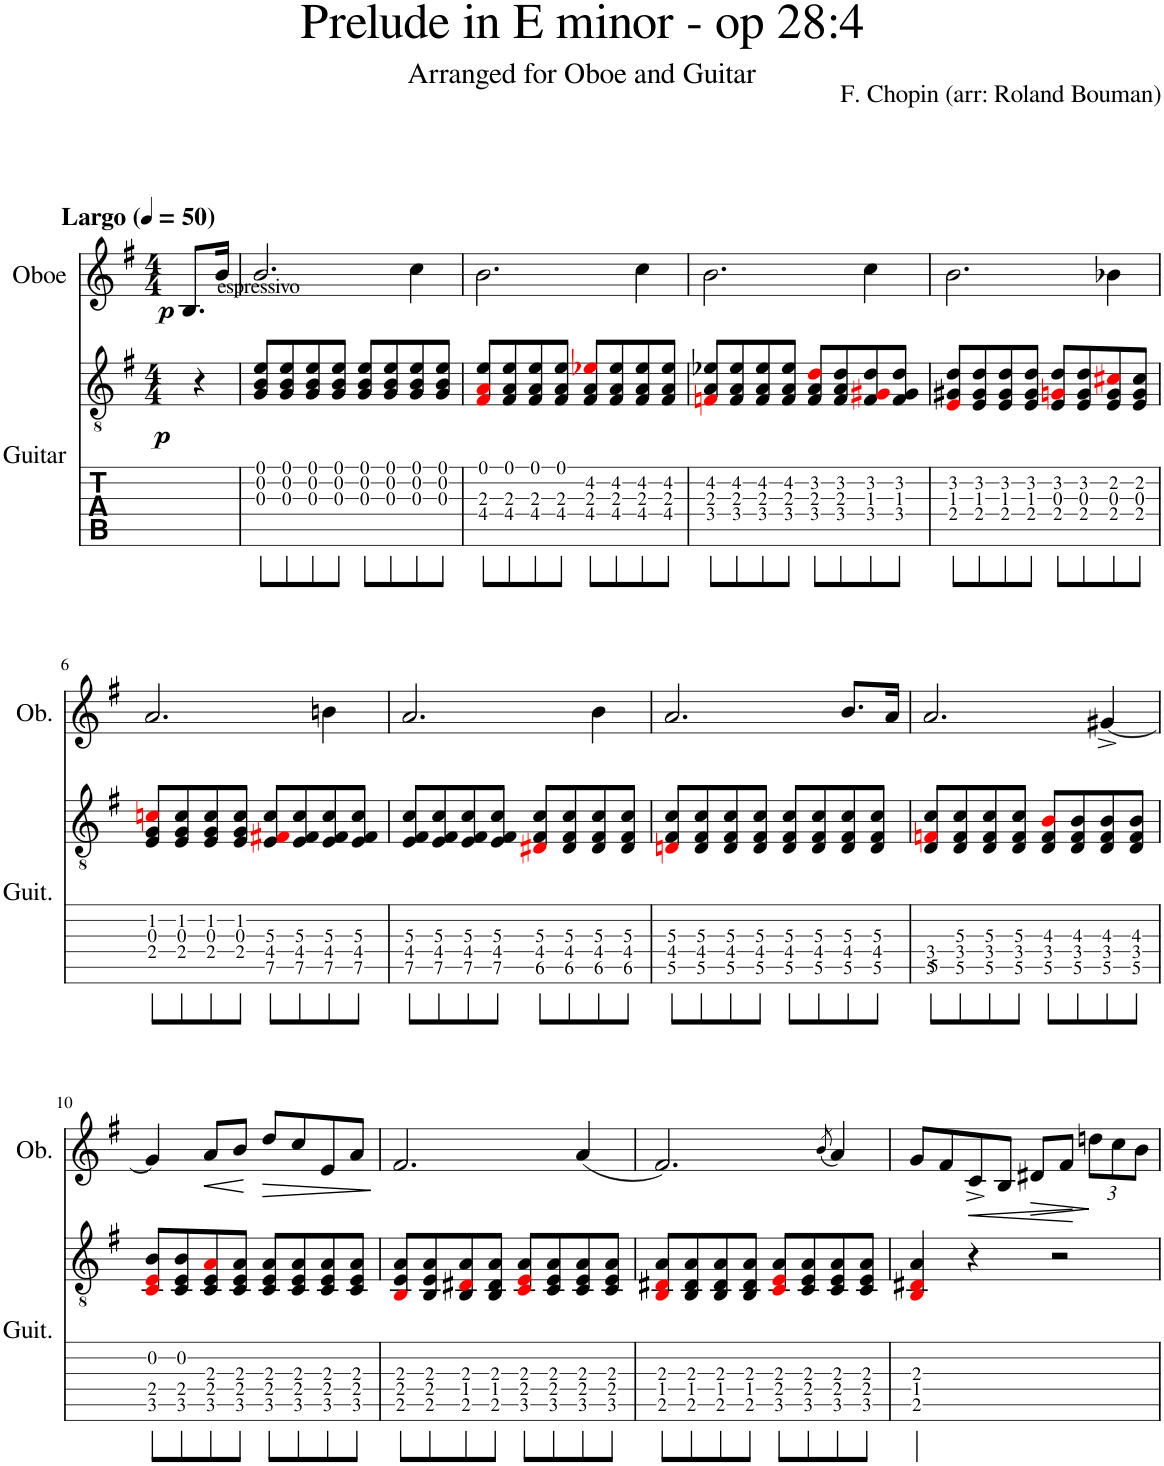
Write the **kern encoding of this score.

**kern	**kern	**dynam	**kern	**dynam
*part2	*part2	*part2	*part1	*part1
*staff3	*staff2	*staff2/3	*staff1	*staff1
*I"Guitar	*	*	*I"Oboe	*
*I'Guit.	*	*	*I'Ob.	*
*stria6	*	*	*	*
*	*clefGv2	*	*clefG2	*
*k[f#]	*k[f#]	*	*k[f#]	*
*M4/4	*M4/4	*	*M4/4	*
*MM50	*MM50	*	*MM50	*
=1	=1	=1	=1	=1
!	!	!	!LO:TX:a:B:t=Largo	!
!	!	!	!LO:TX:a:t=espressivo	!
!	!	!LO:DY:b	!	!LO:DY:b
4r	4r	p	8.B/L	p
.	.	.	16b/Jk	.
=2	=2	=2	=2	=2
8G\ 8B\ 8e\L	8G/ 8B/ 8e/L	.	2.b/	.
8G\ 8B\ 8e\	8G/ 8B/ 8e/	.	.	.
8G\ 8B\ 8e\	8G/ 8B/ 8e/	.	.	.
8G\ 8B\ 8e\J	8G/ 8B/ 8e/J	.	.	.
8G\ 8B\ 8e\L	8G/ 8B/ 8e/L	.	.	.
8G\ 8B\ 8e\	8G/ 8B/ 8e/	.	.	.
8G\ 8B\ 8e\	8G/ 8B/ 8e/	.	4cc\	.
8G\ 8B\ 8e\J	8G/ 8B/ 8e/J	.	.	.
=3	=3	=3	=3	=3
8F#\ 8A\ 8e\L	8F#i/ 8Ai/ 8e/L	.	2.b\	.
8F#\ 8A\ 8e\	8F#/ 8A/ 8e/	.	.	.
8F#\ 8A\ 8e\	8F#/ 8A/ 8e/	.	.	.
8F#\ 8A\ 8e\J	8F#/ 8A/ 8e/J	.	.	.
8F#\ 8A\ 8e-\L	8F#/ 8A/ 8e-Xi/L	.	.	.
8F#\ 8A\ 8e-\	8F#/ 8A/ 8e-/	.	.	.
8F#\ 8A\ 8e-\	8F#/ 8A/ 8e-/	.	4cc\	.
8F#\ 8A\ 8e-\J	8F#/ 8A/ 8e-/J	.	.	.
=4	=4	=4	=4	=4
8F\ 8A\ 8e-\L	8Fni/ 8A/ 8e-X/L	.	2.b\	.
8F\ 8A\ 8e-\	8F/ 8A/ 8e-/	.	.	.
8F\ 8A\ 8e-\	8F/ 8A/ 8e-/	.	.	.
8F\ 8A\ 8e-\J	8F/ 8A/ 8e-/J	.	.	.
8F\ 8A\ 8d\L	8F/ 8A/ 8di/L	.	.	.
8F\ 8A\ 8d\	8F/ 8A/ 8d/	.	.	.
8F\ 8G#\ 8d\	8F/ 8G#Xi/ 8d/	.	4cc\	.
8F\ 8G#\ 8d\J	8F/ 8G#/ 8d/J	.	.	.
=5	=5	=5	=5	=5
8E\ 8G#\ 8d\L	8Ei/ 8G#X/ 8d/L	.	2.b\	.
8E\ 8G#\ 8d\	8E/ 8G#/ 8d/	.	.	.
8E\ 8G#\ 8d\	8E/ 8G#/ 8d/	.	.	.
8E\ 8G#\ 8d\J	8E/ 8G#/ 8d/J	.	.	.
8E\ 8G\ 8d\L	8E/ 8Gni/ 8d/L	.	.	.
8E\ 8G\ 8d\	8E/ 8G/ 8d/	.	.	.
8E\ 8G\ 8c#\	8E/ 8G/ 8c#Xi/	.	4b-X\	.
8E\ 8G\ 8c#\J	8E/ 8G/ 8c#/J	.	.	.
!!LO:LB:g=z
=6	=6	=6	=6	=6
8E\ 8G\ 8cn\L	8E/ 8G/ 8cni/L	.	2.a/	.
8E\ 8G\ 8c\	8E/ 8G/ 8c/	.	.	.
8E\ 8G\ 8c\	8E/ 8G/ 8c/	.	.	.
8E\ 8G\ 8c\J	8E/ 8G/ 8c/J	.	.	.
8E\ 8F#X\ 8c\L	8E/ 8F#Xi/ 8c/L	.	.	.
8E\ 8F#\ 8c\	8E/ 8F#/ 8c/	.	.	.
8E\ 8F#\ 8c\	8E/ 8F#/ 8c/	.	4bn\	.
8E\ 8F#\ 8c\J	8E/ 8F#/ 8c/J	.	.	.
=7	=7	=7	=7	=7
8E\ 8F#\ 8c\L	8E/ 8F#/ 8c/L	.	2.a/	.
8E\ 8F#\ 8c\	8E/ 8F#/ 8c/	.	.	.
8E\ 8F#\ 8c\	8E/ 8F#/ 8c/	.	.	.
8E\ 8F#\ 8c\J	8E/ 8F#/ 8c/J	.	.	.
8D#\ 8F#\ 8c\L	8D#Xi/ 8F#/ 8c/L	.	.	.
8D#X\ 8F#\ 8c\	8D#/ 8F#/ 8c/	.	.	.
8D#X\ 8F#\ 8c\	8D#/ 8F#/ 8c/	.	4b\	.
8D#X\ 8F#\ 8c\J	8D#/ 8F#/ 8c/J	.	.	.
=8	=8	=8	=8	=8
8Dn\ 8F#\ 8c\L	8Dni/ 8F#/ 8c/L	.	2.a/	.
8D\ 8F#\ 8c\	8D/ 8F#/ 8c/	.	.	.
8D\ 8F#\ 8c\	8D/ 8F#/ 8c/	.	.	.
8D\ 8F#\ 8c\J	8D/ 8F#/ 8c/J	.	.	.
8D\ 8F#\ 8c\L	8D/ 8F#/ 8c/L	.	.	.
8D\ 8F#\ 8c\	8D/ 8F#/ 8c/	.	.	.
8D\ 8F#\ 8c\	8D/ 8F#/ 8c/	.	8.b/L	.
8D\ 8F#\ 8c\J	8D/ 8F#/ 8c/J	.	.	.
.	.	.	16a/Jk	.
=9	=9	=9	=9	=9
8D\ 8F\ 8c\L	8D/ 8Fni/ 8c/L	.	2.a/	.
8D\ 8Fn\ 8c\	8D/ 8F/ 8c/	.	.	.
8D\ 8Fn\ 8c\	8D/ 8F/ 8c/	.	.	.
8D\ 8Fn\ 8c\J	8D/ 8F/ 8c/J	.	.	.
8D\ 8F\ 8B\L	8D/ 8F/ 8Bi/L	.	.	.
8D\ 8F\ 8B\	8D/ 8F/ 8B/	.	.	.
8D\ 8F\ 8B\	8D/ 8F/ 8B/	.	[4g#X^/	.
8D\ 8F\ 8B\J	8D/ 8F/ 8B/J	.	.	.
!!LO:LB:g=z
=10	=10	=10	=10	=10
8C\ 8E\ 8B\L	8Ci/ 8Ei/ 8B/L	.	4g#/]	.
8C\ 8E\ 8B\	8C/ 8E/ 8B/	.	.	.
!	!	!	!	!LO:HP:b
8C\ 8E\ 8A\	8C/ 8E/ 8Ai/	.	8a/L	<
8C\ 8E\ 8A\J	8C/ 8E/ 8A/J	.	8b/J	[
!	!	!	!	!LO:HP:b
8C\ 8E\ 8A\L	8C/ 8E/ 8A/L	.	8dd/L	>
8C\ 8E\ 8A\	8C/ 8E/ 8A/	.	8cc/	]
8C\ 8E\ 8A\	8C/ 8E/ 8A/	.	8e/	.
8C\ 8E\ 8A\J	8C/ 8E/ 8A/J	.	8a/J	.
=11	=11	=11	=11	=11
8BB\ 8E\ 8A\L	8BBi/ 8E/ 8A/L	.	2.f#/	.
8BB\ 8E\ 8A\	8BB/ 8E/ 8A/	.	.	.
8BB\ 8D#\ 8A\	8BB/ 8D#Xi/ 8A/	.	.	.
8BB\ 8D#\ 8A\J	8BB/ 8D#/ 8A/J	.	.	.
8C\ 8E\ 8A\L	8Ci/ 8Ei/ 8A/L	.	.	.
8C\ 8E\ 8A\	8C/ 8E/ 8A/	.	.	.
8C\ 8E\ 8A\	8C/ 8E/ 8A/	.	(4a/	.
8C\ 8E\ 8A\J	8C/ 8E/ 8A/J	.	.	.
=12	=12	=12	=12	=12
8BB\ 8D#\ 8A\L	8BBi/ 8D#Xi/ 8A/L	.	2.f#/)	.
8BB\ 8D#\ 8A\	8BB/ 8D#/ 8A/	.	.	.
8BB\ 8D#\ 8A\	8BB/ 8D#/ 8A/	.	.	.
8BB\ 8D#\ 8A\J	8BB/ 8D#/ 8A/J	.	.	.
8C\ 8E\ 8A\L	8Ci/ 8Ei/ 8A/L	.	.	.
8C\ 8E\ 8A\	8C/ 8E/ 8A/	.	.	.
.	.	.	(8qb/	.
8C\ 8E\ 8A\	8C/ 8E/ 8A/	.	4a/)	.
8C\ 8E\ 8A\J	8C/ 8E/ 8A/J	.	.	.
=13	=13	=13	=13	=13
4BB\ 4D#\ 4A\	4BBi/ 4D#Xi/ 4A/	.	8g/L	.
.	.	.	8f#/	.
!	!	!	!	!LO:HP:b
4r	4r	.	8c^/	<
.	.	.	8B/J	[
!	!	!	!	!LO:HP:b
2r	2r	.	8d#X/L	>
.	.	.	8f#/J	]
*	*	*	*Xbrackettup	*
.	.	.	12ddn\L	.
.	.	.	12cc\	.
.	.	.	12b\J	.
=	=	=	=	=
*-	*-	*-	*-	*-
